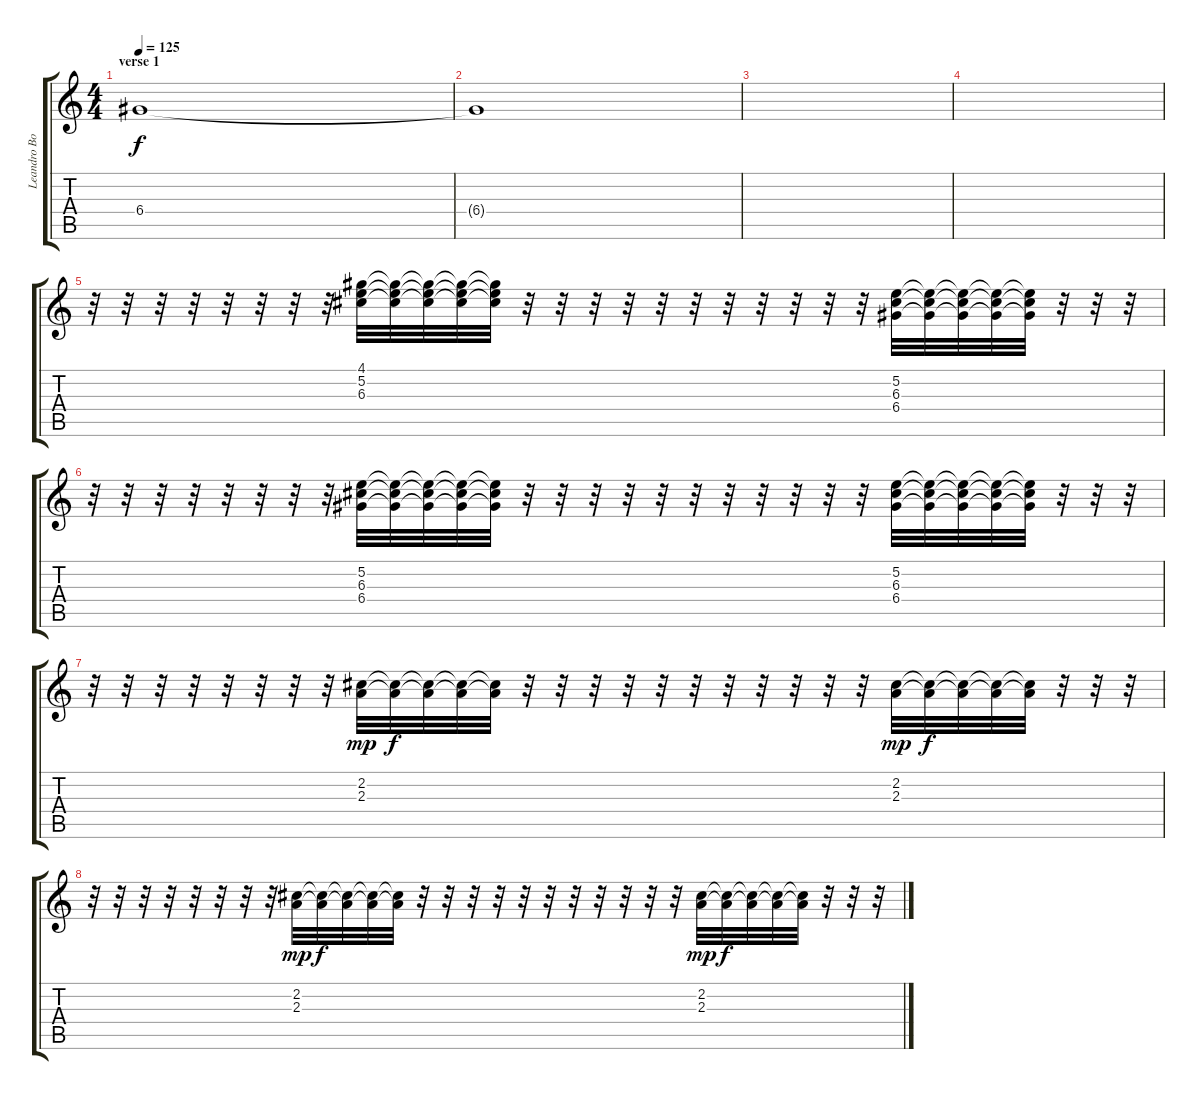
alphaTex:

\track ("Leandro Boné" "Leandro Bo") {instrument distortionguitar}
\staff {score tabs}
\tuning (E4 B3 G3 D3 A2 E2) {hide}
\ts (4 4)
\section ("" "verse 1")
\tempo 125
\clef g2
\ks c
6.4{t}.1{dy f volume 0} |
6.4{t}.1 |
|
|
r.32 r.32 r.32 r.32 r.32 r.32 r.32 r.32 (4.1 5.2 6.3).32 (4.1{t} 5.2{t} 6.3{t}).32 (4.1{t} 5.2{t} 6.3{t}).32 (4.1{t} 5.2{t} 6.3{t}).32 (4.1{t} 5.2{t} 6.3{t}).32 r.32 r.32 r.32 r.32 r.32 r.32 r.32 r.32 r.32 r.32 r.32 (5.2 6.3 6.4).32 (5.2{t} 6.3{t} 6.4{t}).32 (5.2{t} 6.3{t} 6.4{t}).32 (5.2{t} 6.3{t} 6.4{t}).32 (5.2{t} 6.3{t} 6.4{t}).32 r.32 r.32 r.32 |
r.32 r.32 r.32 r.32 r.32 r.32 r.32 r.32 (5.2 6.3 6.4).32 (5.2{t} 6.3{t} 6.4{t}).32 (5.2{t} 6.3{t} 6.4{t}).32 (5.2{t} 6.3{t} 6.4{t}).32 (5.2{t} 6.3{t} 6.4{t}).32 r.32 r.32 r.32 r.32 r.32 r.32 r.32 r.32 r.32 r.32 r.32 (5.2 6.3 6.4).32 (5.2{t} 6.3{t} 6.4{t}).32 (5.2{t} 6.3{t} 6.4{t}).32 (5.2{t} 6.3{t} 6.4{t}).32 (5.2{t} 6.3{t} 6.4{t}).32 r.32 r.32 r.32 |
r.32 r.32 r.32 r.32 r.32 r.32 r.32 r.32 (2.2 2.3).32{dy mp} (2.2{t} 2.3{t}).32{dy f} (2.2{t} 2.3{t}).32 (2.2{t} 2.3{t}).32 (2.2{t} 2.3{t}).32 r.32 r.32 r.32 r.32 r.32 r.32 r.32 r.32 r.32 r.32 r.32 (2.2 2.3).32{dy mp} (2.2{t} 2.3{t}).32{dy f} (2.2{t} 2.3{t}).32 (2.2{t} 2.3{t}).32 (2.2{t} 2.3{t}).32 r.32 r.32 r.32 |
r.32 r.32 r.32 r.32 r.32 r.32 r.32 r.32 (2.2 2.3).32{dy mp} (2.2{t} 2.3{t}).32{dy f} (2.2{t} 2.3{t}).32 (2.2{t} 2.3{t}).32 (2.2{t} 2.3{t}).32 r.32 r.32 r.32 r.32 r.32 r.32 r.32 r.32 r.32 r.32 r.32 (2.2 2.3).32{dy mp} (2.2{t} 2.3{t}).32{dy f} (2.2{t} 2.3{t}).32 (2.2{t} 2.3{t}).32 (2.2{t} 2.3{t}).32 r.32 r.32 r.32
